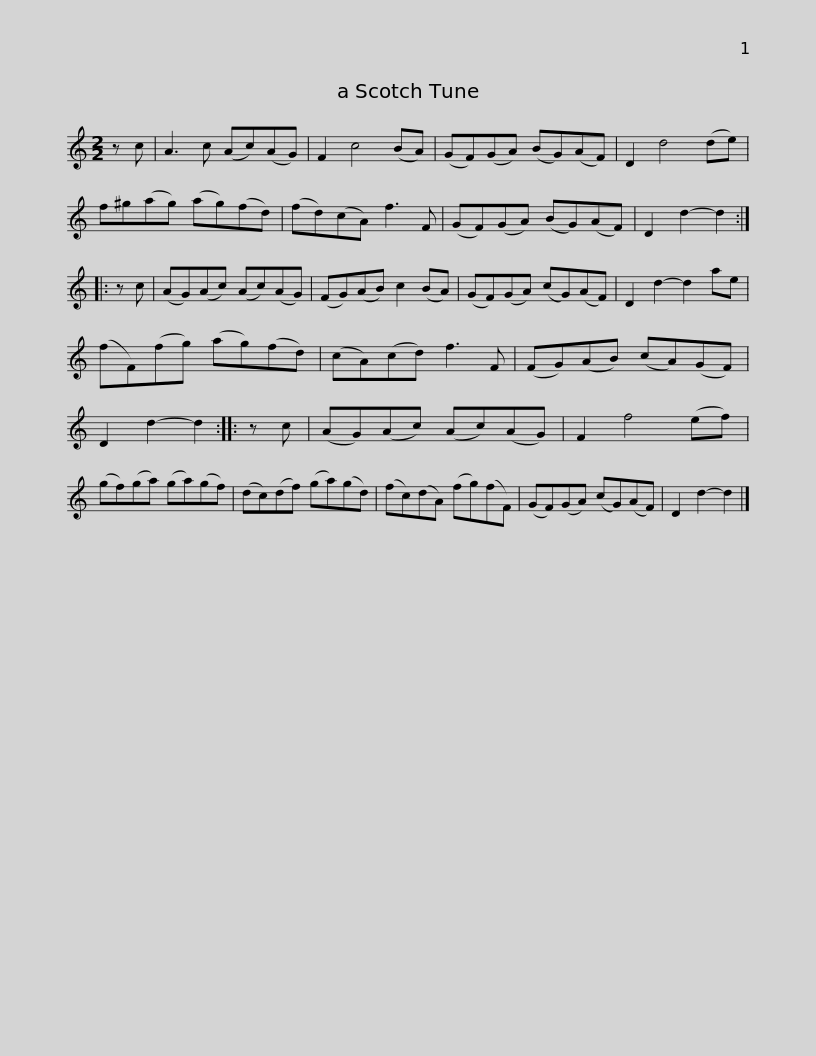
X:1
L:1/8
M:2/2
I:linebreak $
K:C
V:1 treble
V:1
 z c | A3 c (Ac)(AG) | F2 c4 (BA) | (GF)(GA) (BG)(AF) | D2 d4 (de) | %5
 f^g(ag) (ag)(fd) | (fd)(cA) f3 F |$ (GF)(GA) (BG)(AF) | D2 d2- d2 :: z c | %10
 (AG)(Ac) (Ac)(AG) | (FG)(AB) c2 (BA) | (GF)(GA) (cG)(AF) | D2 d2- d2 ae |$ (fF)(fg) (ag)(fd) | %15
 (cA)(cd) f3 F | (FG)(AB) (cA)(GF) | D2 d2- d2 :: z c | (AG)(Ac) (Ac)(AG) | %20
 F2 f4 (ef) |$ (gf)(ga) (ga)(gf) | (dc)(df) (ga)(gd) | (fc)(dA) (fg)(fF) | (GF)(GA) (cG)(AF) | %25
 D2 d2- d2 |] %26
